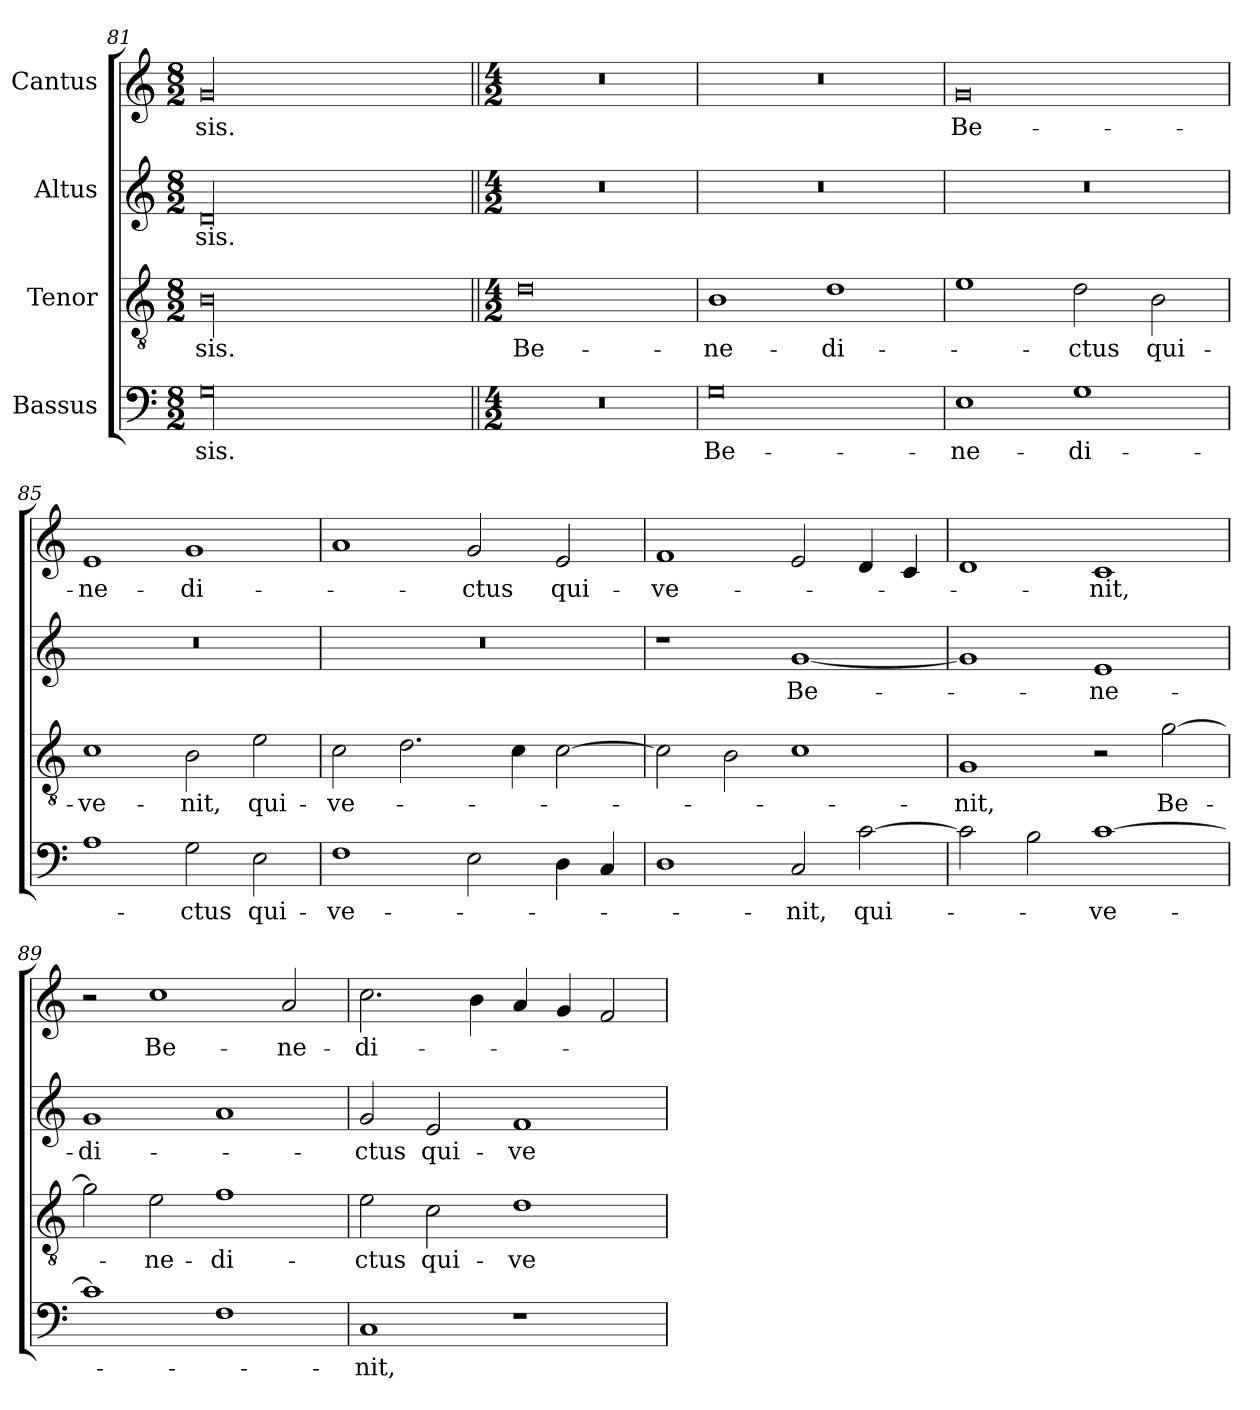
**kern	**text	**kern	**text	**kern	**text	**kern	**text
*part4	*part4	*part3	*part3	*part2	*part2	*part1	*part1
*staff4	*staff4	*staff3	*staff3	*staff2	*staff2	*staff1	*staff1
*I"Bassus	*	*I"Tenor	*	*I"Altus	*	*I"Cantus	*
*clefF4	*	*clefGv2	*	*clefG2	*	*clefG2	*
*k[]	*	*k[]	*	*k[]	*	*k[]	*
*M8/2	*	*M8/2	*	*M8/2	*	*M8/2	*
=81	=81	=81	=81	=81	=81	=81	=81
00G\	-sis.	00B\	-sis.	00d/	-sis.	00g/	-sis.
=82||	=82||	=82||	=82||	=82||	=82||	=82||	=82||
*M4/2	*	*M4/2	*	*M4/2	*	*M4/2	*
0r	.	0d\	Be-	0r	.	0r	.
=83	=83	=83	=83	=83	=83	=83	=83
0G\	Be-	1B\	-ne-	0r	.	0r	.
.	.	1d\	-di-	.	.	.	.
=84	=84	=84	=84	=84	=84	=84	=84
1E\	-ne-	1e\	.	0r	.	0g/	Be-
1G\	-di-	2d\	-ctus	.	.	.	.
.	.	2B\	qui-	.	.	.	.
=85	=85	=85	=85	=85	=85	=85	=85
1A\	.	1c\	ve-	0r	.	1e/	-ne-
2G\	-ctus	2B\	-nit,	.	.	1g/	-di-
2E\	qui-	2e\	qui-	.	.	.	.
=86	=86	=86	=86	=86	=86	=86	=86
1F\	ve-	2c\	ve-	0r	.	1a/	.
.	.	2.d\	.	.	.	.	.
2E\	.	.	.	.	.	2g/	-ctus
.	.	4c\	.	.	.	.	.
4D\	.	[2c\	.	.	.	2e/	qui-
4C/	.	.	.	.	.	.	.
=87	=87	=87	=87	=87	=87	=87	=87
1D\	.	2c\]	.	1r	.	1f/	ve-
.	.	2B\	.	.	.	.	.
2C/	-nit,	1c\	.	[1g/	Be-	2e/	.
[2c\	qui-	.	.	.	.	4d/	.
.	.	.	.	.	.	4c/	.
=88	=88	=88	=88	=88	=88	=88	=88
2c\]	.	1G/	-nit,	1g/]	.	1d/	.
2B\	.	.	.	.	.	.	.
[1c\	ve-	2r	.	1e/	-ne-	1c/	-nit,
.	.	[2g\	Be-	.	.	.	.
=89	=89	=89	=89	=89	=89	=89	=89
1c\]	.	2g\]	.	1g/	-di-	2r	.
.	.	2e\	-ne-	.	.	1cc\	Be-
1F\	.	1f\	-di-	1a/	.	.	.
.	.	.	.	.	.	2a/	-ne-
=90	=90	=90	=90	=90	=90	=90	=90
1C/	-nit,	2e\	-ctus	2g/	-ctus	2.cc\	-di-
.	.	2c\	qui-	2e/	qui-	.	.
.	.	.	.	.	.	4b\	.
1r	.	1d\	ve-	1f/	ve-	4a/	.
.	.	.	.	.	.	4g/	.
.	.	.	.	.	.	2f/	.
=	=	=	=	=	=	=	=
*-	*-	*-	*-	*-	*-	*-	*-
